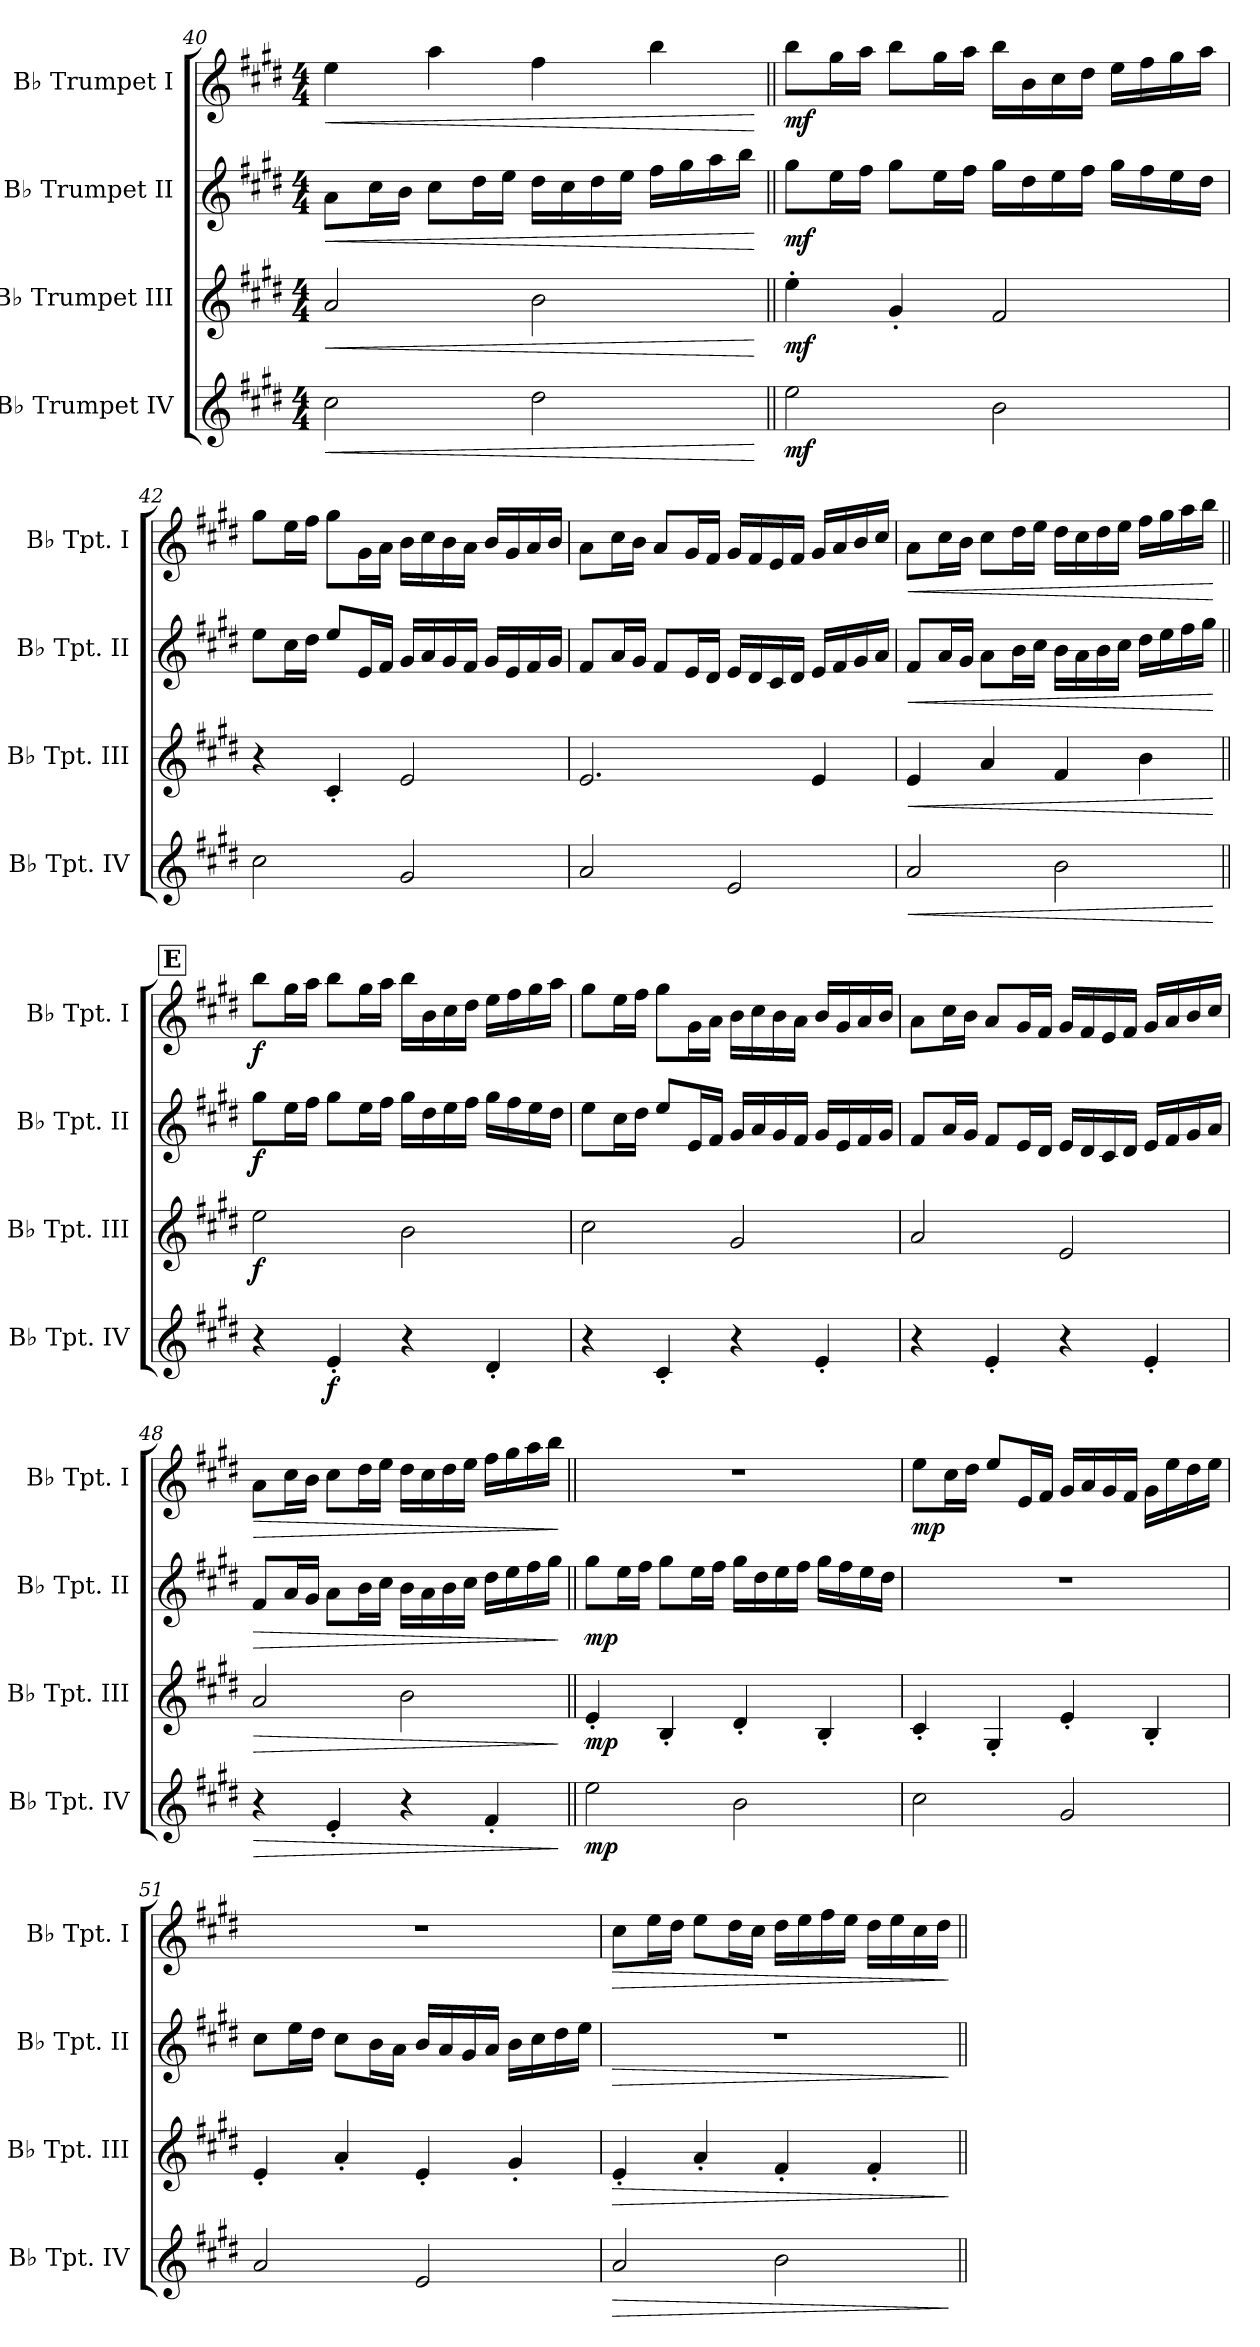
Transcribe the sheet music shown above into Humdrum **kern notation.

**kern	**dynam	**kern	**dynam	**kern	**dynam	**kern	**dynam
*part4	*part4	*part3	*part3	*part2	*part2	*part1	*part1
*staff4	*staff4	*staff3	*staff3	*staff2	*staff2	*staff1	*staff1
*I"B♭ Trumpet IV	*	*I"B♭ Trumpet III	*	*I"B♭ Trumpet II	*	*I"B♭ Trumpet I	*
*I'B♭ Tpt. IV	*	*I'B♭ Tpt. III	*	*I'B♭ Tpt. II	*	*I'B♭ Tpt. I	*
*clefG2	*	*clefG2	*	*clefG2	*	*clefG2	*
*ITrd1c2	*	*ITrd1c2	*	*ITrd1c2	*	*ITrd1c2	*
*k[f#c#]	*	*k[f#c#]	*	*k[f#c#]	*	*k[f#c#]	*
*M4/4	*	*M4/4	*	*M4/4	*	*M4/4	*
=40	=40	=40	=40	=40	=40	=40	=40
!	!LO:HP:b	!	!LO:HP:b	!	!LO:HP:b	!	!LO:HP:b
2b\	<	2g/	<	8g\L	<	4dd\	<
.	.	.	.	16b\L	.	.	.
.	.	.	.	16a\JJ	.	.	.
.	.	.	.	8b\L	.	4gg\	.
.	.	.	.	16cc#\L	.	.	.
.	.	.	.	16dd\JJ	.	.	.
2cc#\	.	2a\	.	16cc#\LL	.	4ee\	.
.	.	.	.	16b\	.	.	.
.	.	.	.	16cc#\	.	.	.
.	.	.	.	16dd\JJ	.	.	.
.	.	.	.	16ee\LL	.	4aa\	.
.	.	.	.	16ff#\	.	.	.
.	.	.	.	16gg\	.	.	.
.	.	.	.	16aa\JJ	.	.	.
.	[	.	[	.	[	.	[
!!LO:PB:g=z
=41||	=41||	=41||	=41||	=41||	=41||	=41||	=41||
!	!LO:DY:b	!	!LO:DY:b	!	!LO:DY:b	!	!LO:DY:b
2dd\	mf	4dd'\	mf	8ff#\L	mf	8aa\L	mf
.	.	.	.	16dd\L	.	16ff#\L	.
.	.	.	.	16ee\JJ	.	16gg\JJ	.
.	.	4f#'/	.	8ff#\L	.	8aa\L	.
.	.	.	.	16dd\L	.	16ff#\L	.
.	.	.	.	16ee\JJ	.	16gg\JJ	.
2a\	.	2e/	.	16ff#\LL	.	16aa\LL	.
.	.	.	.	16cc#\	.	16a\	.
.	.	.	.	16dd\	.	16b\	.
.	.	.	.	16ee\JJ	.	16cc#\JJ	.
.	.	.	.	16ff#\LL	.	16dd\LL	.
.	.	.	.	16ee\	.	16ee\	.
.	.	.	.	16dd\	.	16ff#\	.
.	.	.	.	16cc#\JJ	.	16gg\JJ	.
=42	=42	=42	=42	=42	=42	=42	=42
2b\	.	4r	.	8dd\L	.	8ff#\L	.
.	.	.	.	16b\L	.	16dd\L	.
.	.	.	.	16cc#\JJ	.	16ee\JJ	.
.	.	4B'/	.	8dd/L	.	8ff#\L	.
.	.	.	.	16d/L	.	16f#\L	.
.	.	.	.	16e/JJ	.	16g\JJ	.
2f#/	.	2d/	.	16f#/LL	.	16a\LL	.
.	.	.	.	16g/	.	16b\	.
.	.	.	.	16f#/	.	16a\	.
.	.	.	.	16e/JJ	.	16g\JJ	.
.	.	.	.	16f#/LL	.	16a/LL	.
.	.	.	.	16d/	.	16f#/	.
.	.	.	.	16e/	.	16g/	.
.	.	.	.	16f#/JJ	.	16a/JJ	.
!!LO:LB:g=z
=43	=43	=43	=43	=43	=43	=43	=43
2g/	.	2.d/	.	8e/L	.	8g\L	.
.	.	.	.	16g/L	.	16b\L	.
.	.	.	.	16f#/JJ	.	16a\JJ	.
.	.	.	.	8e/L	.	8g/L	.
.	.	.	.	16d/L	.	16f#/L	.
.	.	.	.	16c#/JJ	.	16e/JJ	.
2d/	.	.	.	16d/LL	.	16f#/LL	.
.	.	.	.	16c#/	.	16e/	.
.	.	.	.	16B/	.	16d/	.
.	.	.	.	16c#/JJ	.	16e/JJ	.
.	.	4d/	.	16d/LL	.	16f#/LL	.
.	.	.	.	16e/	.	16g/	.
.	.	.	.	16f#/	.	16a/	.
.	.	.	.	16g/JJ	.	16b/JJ	.
=44	=44	=44	=44	=44	=44	=44	=44
!	!LO:HP:b	!	!LO:HP:b	!	!LO:HP:b	!	!LO:HP:b
2g/	<	4d/	<	8e/L	<	8g\L	<
.	.	.	.	16g/L	.	16b\L	.
.	.	.	.	16f#/JJ	.	16a\JJ	.
.	.	4g/	.	8g\L	.	8b\L	.
.	.	.	.	16a\L	.	16cc#\L	.
.	.	.	.	16b\JJ	.	16dd\JJ	.
2a\	.	4e/	.	16a\LL	.	16cc#\LL	.
.	.	.	.	16g\	.	16b\	.
.	.	.	.	16a\	.	16cc#\	.
.	.	.	.	16b\JJ	.	16dd\JJ	.
.	.	4a\	.	16cc#\LL	.	16ee\LL	.
.	.	.	.	16dd\	.	16ff#\	.
.	.	.	.	16ee\	.	16gg\	.
.	.	.	.	16ff#\JJ	.	16aa\JJ	.
.	[	.	[	.	[	.	[
!!LO:LB:g=z
!!LO:REH:place=s1:a:B:fs=14:t=E
=45||	=45||	=45||	=45||	=45||	=45||	=45||	=45||
!	!	!	!LO:DY:b	!	!LO:DY:b	!	!LO:DY:b
4r	.	2dd\	f	8ff#\L	f	8aa\L	f
.	.	.	.	16dd\L	.	16ff#\L	.
.	.	.	.	16ee\JJ	.	16gg\JJ	.
!	!LO:DY:b	!	!	!	!	!	!
4d'/	f	.	.	8ff#\L	.	8aa\L	.
.	.	.	.	16dd\L	.	16ff#\L	.
.	.	.	.	16ee\JJ	.	16gg\JJ	.
4r	.	2a\	.	16ff#\LL	.	16aa\LL	.
.	.	.	.	16cc#\	.	16a\	.
.	.	.	.	16dd\	.	16b\	.
.	.	.	.	16ee\JJ	.	16cc#\JJ	.
4c#'/	.	.	.	16ff#\LL	.	16dd\LL	.
.	.	.	.	16ee\	.	16ee\	.
.	.	.	.	16dd\	.	16ff#\	.
.	.	.	.	16cc#\JJ	.	16gg\JJ	.
=46	=46	=46	=46	=46	=46	=46	=46
4r	.	2b\	.	8dd\L	.	8ff#\L	.
.	.	.	.	16b\L	.	16dd\L	.
.	.	.	.	16cc#\JJ	.	16ee\JJ	.
4B'/	.	.	.	8dd/L	.	8ff#\L	.
.	.	.	.	16d/L	.	16f#\L	.
.	.	.	.	16e/JJ	.	16g\JJ	.
4r	.	2f#/	.	16f#/LL	.	16a\LL	.
.	.	.	.	16g/	.	16b\	.
.	.	.	.	16f#/	.	16a\	.
.	.	.	.	16e/JJ	.	16g\JJ	.
4d'/	.	.	.	16f#/LL	.	16a/LL	.
.	.	.	.	16d/	.	16f#/	.
.	.	.	.	16e/	.	16g/	.
.	.	.	.	16f#/JJ	.	16a/JJ	.
!!LO:PB:g=z
=47	=47	=47	=47	=47	=47	=47	=47
4r	.	2g/	.	8e/L	.	8g\L	.
.	.	.	.	16g/L	.	16b\L	.
.	.	.	.	16f#/JJ	.	16a\JJ	.
4d'/	.	.	.	8e/L	.	8g/L	.
.	.	.	.	16d/L	.	16f#/L	.
.	.	.	.	16c#/JJ	.	16e/JJ	.
4r	.	2d/	.	16d/LL	.	16f#/LL	.
.	.	.	.	16c#/	.	16e/	.
.	.	.	.	16B/	.	16d/	.
.	.	.	.	16c#/JJ	.	16e/JJ	.
4d'/	.	.	.	16d/LL	.	16f#/LL	.
.	.	.	.	16e/	.	16g/	.
.	.	.	.	16f#/	.	16a/	.
.	.	.	.	16g/JJ	.	16b/JJ	.
=48	=48	=48	=48	=48	=48	=48	=48
!	!LO:HP:b	!	!LO:HP:b	!	!LO:HP:b	!	!LO:HP:b
4r	>	2g/	>	8e/L	>	8g\L	>
.	.	.	.	16g/L	.	16b\L	.
.	.	.	.	16f#/JJ	.	16a\JJ	.
4d'/	.	.	.	8g\L	.	8b\L	.
.	.	.	.	16a\L	.	16cc#\L	.
.	.	.	.	16b\JJ	.	16dd\JJ	.
4r	.	2a\	.	16a\LL	.	16cc#\LL	.
.	.	.	.	16g\	.	16b\	.
.	.	.	.	16a\	.	16cc#\	.
.	.	.	.	16b\JJ	.	16dd\JJ	.
4e'/	.	.	.	16cc#\LL	.	16ee\LL	.
.	.	.	.	16dd\	.	16ff#\	.
.	.	.	.	16ee\	.	16gg\	.
.	.	.	.	16ff#\JJ	.	16aa\JJ	.
.	]	.	]	.	]	.	]
!!LO:LB:g=z
=49||	=49||	=49||	=49||	=49||	=49||	=49||	=49||
!	!LO:DY:b	!	!LO:DY:b	!	!LO:DY:b	!	!
2dd\	mp	4d'/	mp	8ff#\L	mp	1r	.
.	.	.	.	16dd\L	.	.	.
.	.	.	.	16ee\JJ	.	.	.
.	.	4A'/	.	8ff#\L	.	.	.
.	.	.	.	16dd\L	.	.	.
.	.	.	.	16ee\JJ	.	.	.
2a\	.	4c#'/	.	16ff#\LL	.	.	.
.	.	.	.	16cc#\	.	.	.
.	.	.	.	16dd\	.	.	.
.	.	.	.	16ee\JJ	.	.	.
.	.	4A'/	.	16ff#\LL	.	.	.
.	.	.	.	16ee\	.	.	.
.	.	.	.	16dd\	.	.	.
.	.	.	.	16cc#\JJ	.	.	.
=50	=50	=50	=50	=50	=50	=50	=50
!	!	!	!	!	!	!	!LO:DY:b
2b\	.	4B'/	.	1r	.	8dd\L	mp
.	.	.	.	.	.	16b\L	.
.	.	.	.	.	.	16cc#\JJ	.
.	.	4F#'/	.	.	.	8dd/L	.
.	.	.	.	.	.	16d/L	.
.	.	.	.	.	.	16e/JJ	.
2f#/	.	4d'/	.	.	.	16f#/LL	.
.	.	.	.	.	.	16g/	.
.	.	.	.	.	.	16f#/	.
.	.	.	.	.	.	16e/JJ	.
.	.	4A'/	.	.	.	16f#\LL	.
.	.	.	.	.	.	16dd\	.
.	.	.	.	.	.	16cc#\	.
.	.	.	.	.	.	16dd\JJ	.
=51	=51	=51	=51	=51	=51	=51	=51
2g/	.	4d'/	.	8b\L	.	1r	.
.	.	.	.	16dd\L	.	.	.
.	.	.	.	16cc#\JJ	.	.	.
.	.	4g'/	.	8b\L	.	.	.
.	.	.	.	16a\L	.	.	.
.	.	.	.	16g\JJ	.	.	.
2d/	.	4d'/	.	16a/LL	.	.	.
.	.	.	.	16g/	.	.	.
.	.	.	.	16f#/	.	.	.
.	.	.	.	16g/JJ	.	.	.
.	.	4f#'/	.	16a\LL	.	.	.
.	.	.	.	16b\	.	.	.
.	.	.	.	16cc#\	.	.	.
.	.	.	.	16dd\JJ	.	.	.
!!LO:LB:g=z
=52	=52	=52	=52	=52	=52	=52	=52
!	!LO:HP:b	!	!LO:HP:b	!	!LO:HP:b	!	!LO:HP:b
2g/	>	4d'/	>	1r	>	8b\L	>
.	.	.	.	.	.	16dd\L	.
.	.	.	.	.	.	16cc#\JJ	.
.	.	4g'/	.	.	.	8dd\L	.
.	.	.	.	.	.	16cc#\L	.
.	.	.	.	.	.	16b\JJ	.
2a\	.	4e'/	.	.	.	16cc#\LL	.
.	.	.	.	.	.	16dd\	.
.	.	.	.	.	.	16ee\	.
.	.	.	.	.	.	16dd\JJ	.
.	.	4e'/	.	.	.	16cc#\LL	.
.	.	.	.	.	.	16dd\	.
.	.	.	.	.	.	16b\	.
.	.	.	.	.	.	16cc#\JJ	.
.	]	.	]	.	]	.	]
=||	=||	=||	=||	=||	=||	=||	=||
*-	*-	*-	*-	*-	*-	*-	*-
